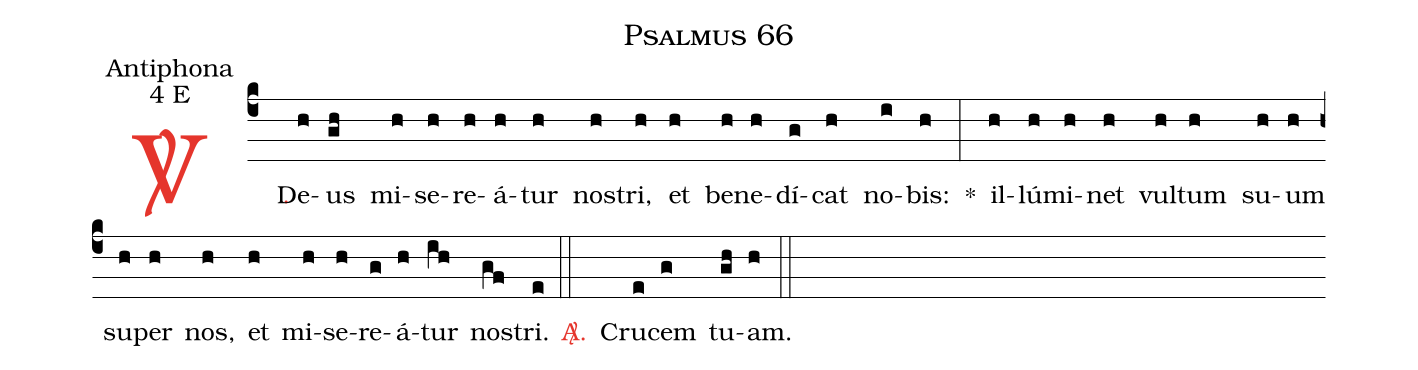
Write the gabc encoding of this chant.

name: Psalmus 66;
office-part: Antiphona;
mode: 4;
mode-differentia: E;
%%
(c4)

<c><sp>V/</sp>.</c>() De(h)us(gh) mi(h)se(h)re(h)á(h)tur(h) nos(h)tri,(h) et(h) be(h)ne(h)dí(g)cat(h) no(i)bis:(h) *(:) il(h)lú(h)mi(h)net(h) vul(h)tum(h) su(h)um(h) su(h)per(h) nos,(h) et(h) mi(h)se(h)re(g)á(h)tur(ih) nos(gf)tri.(e)

(::)

<nlba><c><sp>A/</sp>.</c>() Cru</nlba>(e)cem(g) tu(gh)am.(h)

(::)
